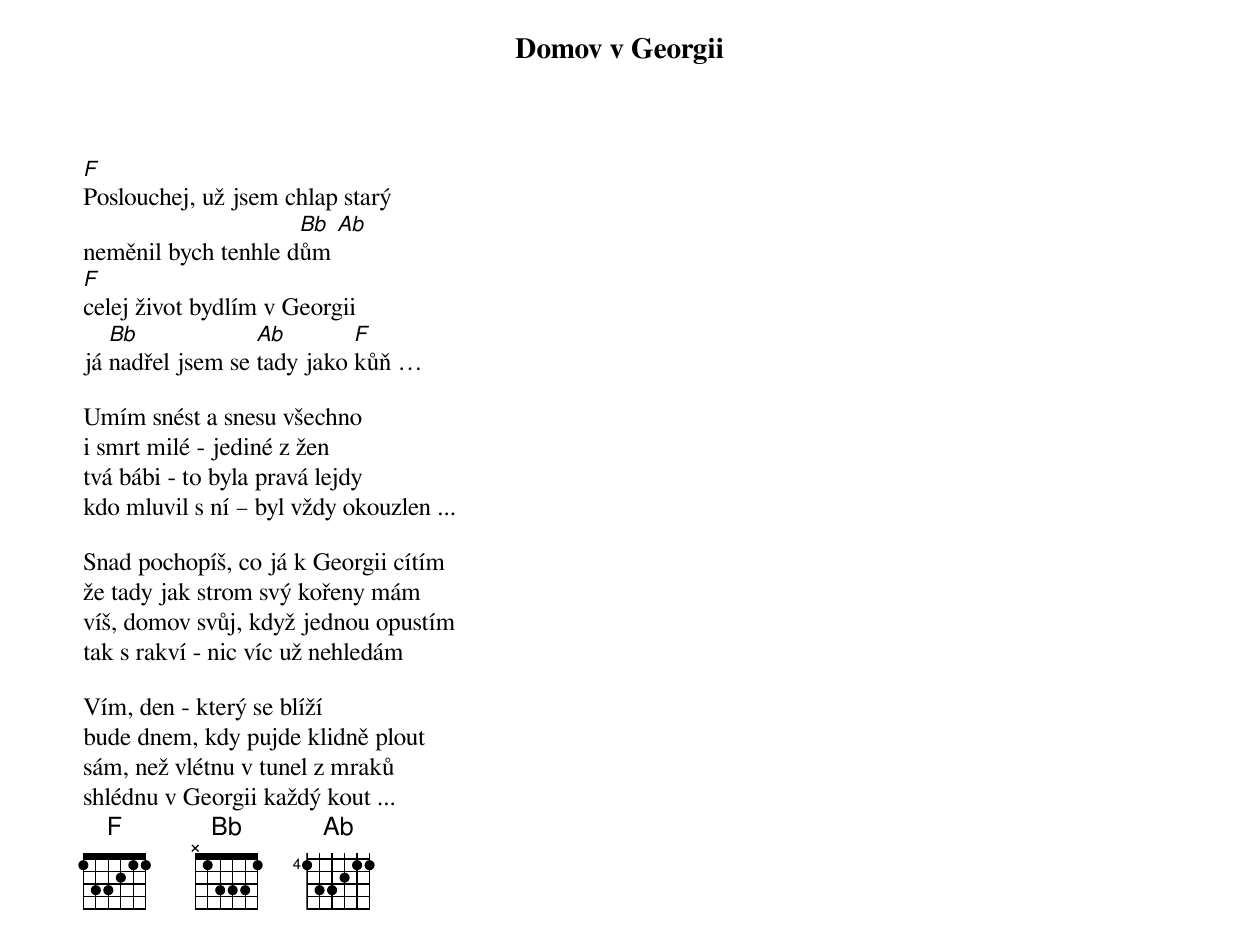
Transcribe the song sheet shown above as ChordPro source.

{title: Domov v Georgii}

[F]Poslouchej, už jsem chlap starý
neměnil bych tenhle d[Bb]ům [Ab]
[F]celej život bydlím v Georgii
já [Bb]nadřel jsem se [Ab]tady jako [F]kůň …

Umím snést a snesu všechno
i smrt milé - jediné z žen
tvá bábi - to byla pravá lejdy
kdo mluvil s ní – byl vždy okouzlen ...

Snad pochopíš, co já k Georgii cítím
že tady jak strom svý kořeny mám
víš, domov svůj, když jednou opustím
tak s rakví - nic víc už nehledám

Vím, den - který se blíží
bude dnem, kdy pujde klidně plout
sám, než vlétnu v tunel z mraků
shlédnu v Georgii každý kout ...
